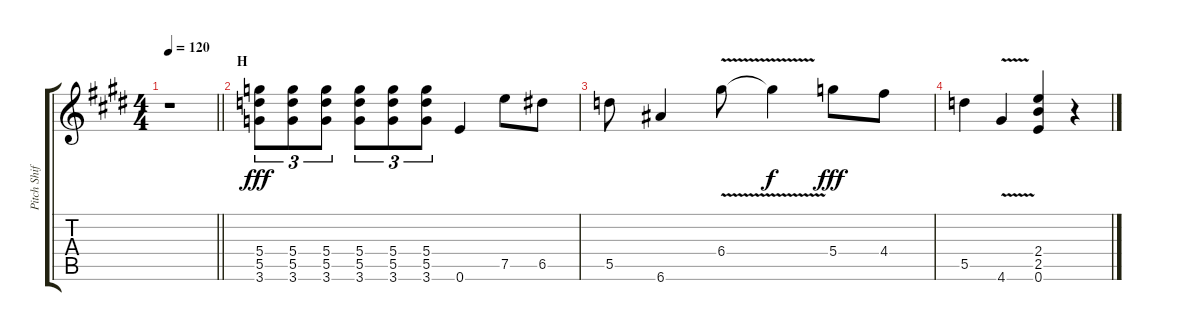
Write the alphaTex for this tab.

\track ("Pitch Shifter Guitar 15" "Pitch Shif") {instrument distortionguitar}
\staff {score tabs}
\tuning (E5 B4 G4 D4 A3 E3) {hide}
\ts (4 4)
\tempo 120
\clef g2
\barLineRight lightlight
\ks e
r.1{dy fff} |
\section ("" "H")
(5.4 5.5 3.6).8{tu (3 2)} (5.4 5.5 3.6).8{tu (3 2)} (5.4 5.5 3.6).8{tu (3 2)} (5.4 5.5 3.6).8{tu (3 2)} (5.4 5.5 3.6).8{tu (3 2)} (5.4 5.5 3.6).8{tu (3 2)} 0.6.4 7.5.8 6.5.8 |
5.5.8 6.6.4 6.4{v}.8 6.4{t}.4{dy f} 5.4.8{dy fff} 4.4.8 |
5.5.4 4.6{v}.4 (2.4 2.5 0.6).4 r.4
